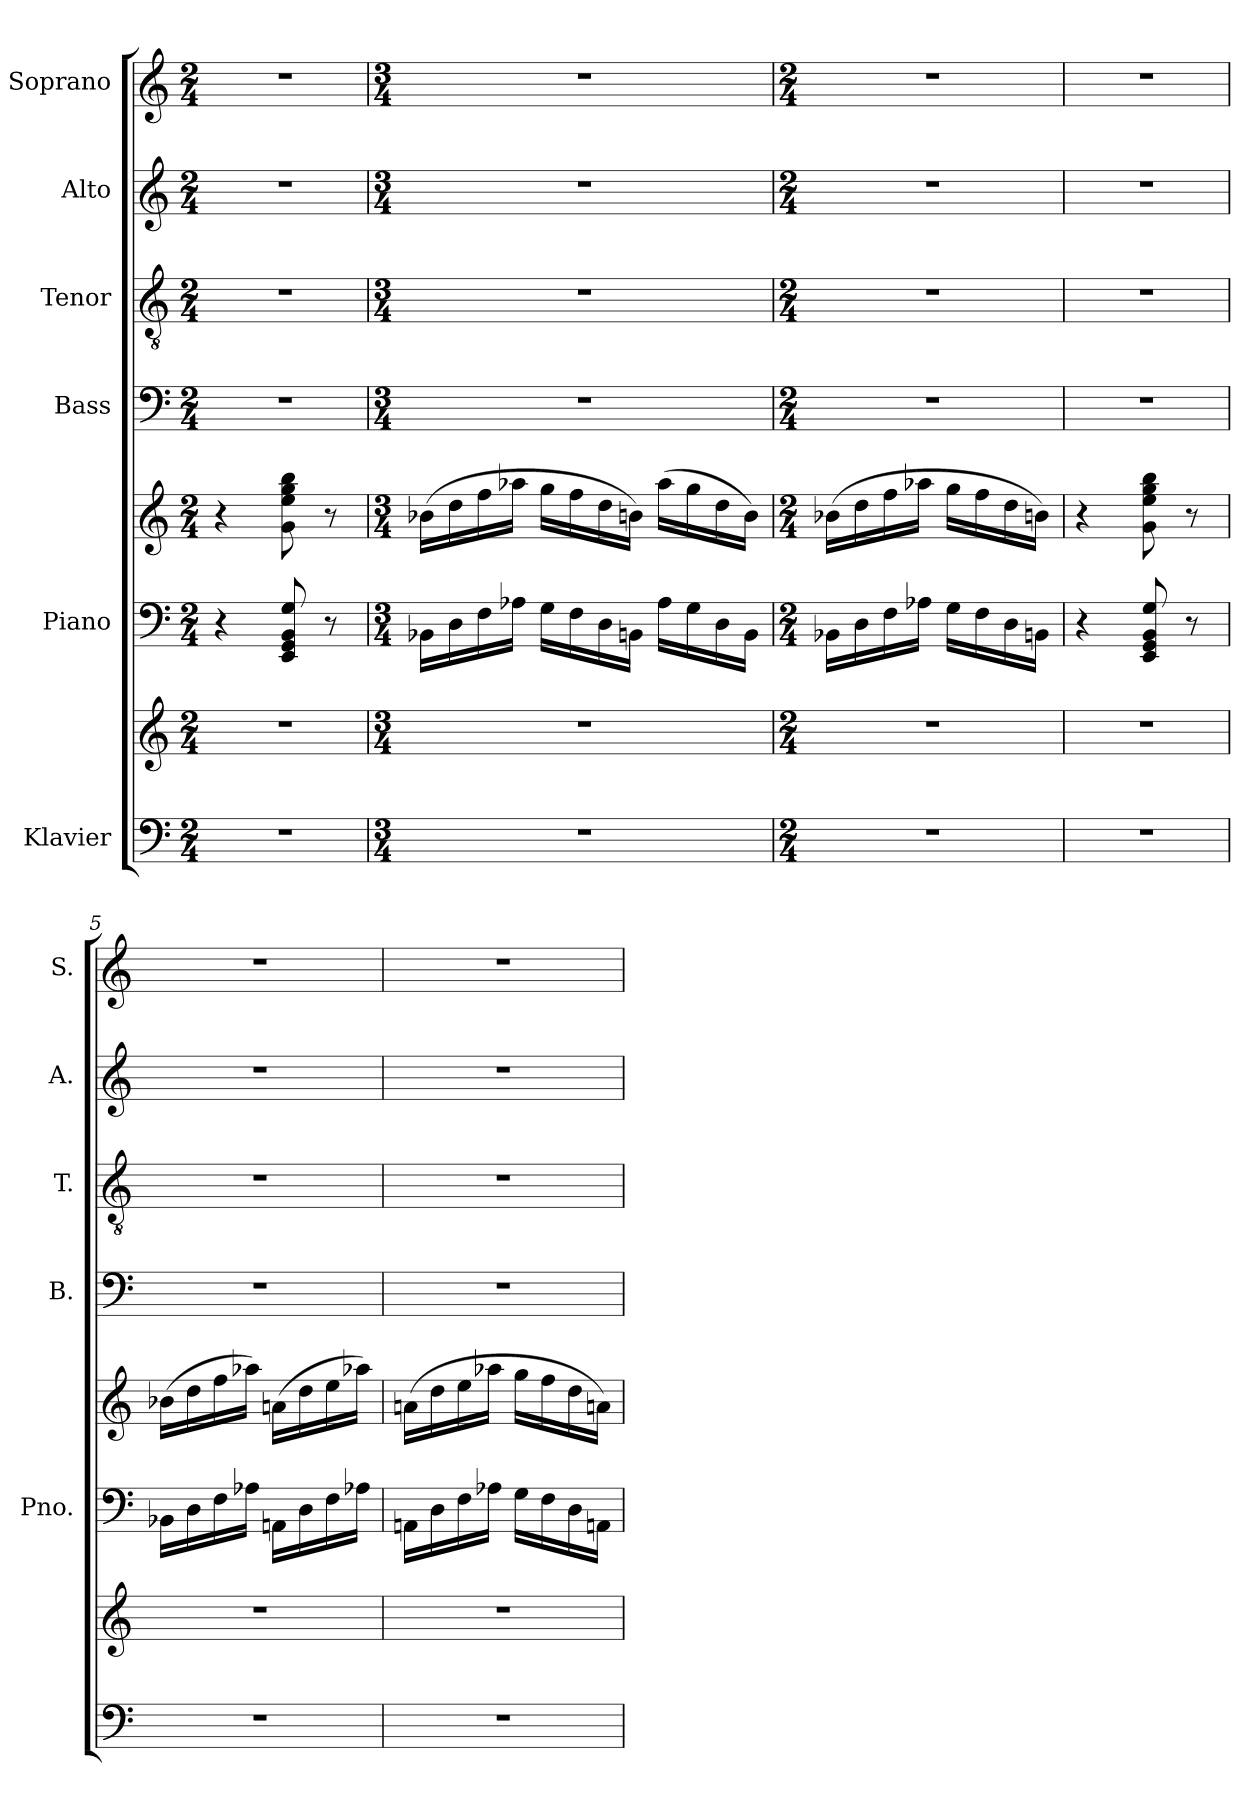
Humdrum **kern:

**kern	**kern	**kern	**kern	**dynam	**kern	**kern	**kern	**kern
*part6	*part6	*part5	*part5	*part5	*part4	*part3	*part2	*part1
*staff8	*staff7	*staff6	*staff5	*staff5/6	*staff4	*staff3	*staff2	*staff1
*I"Klavier	*	*I"Piano	*	*	*I"Bass	*I"Tenor	*I"Alto	*I"Soprano
*	*	*I'Pno.	*	*	*I'B.	*I'T.	*I'A.	*I'S.
*clefF4	*clefG2	*clefF4	*clefG2	*	*clefF4	*clefGv2	*clefG2	*clefG2
*k[]	*k[]	*k[]	*k[]	*	*k[]	*k[]	*k[]	*k[]
*M2/4	*M2/4	*M2/4	*M2/4	*	*M2/4	*M2/4	*M2/4	*M2/4
*MM92	*MM92	*MM92	*MM92	*	*MM92	*MM92	*MM92	*MM92
=1	=1	=1	=1	=1	=1	=1	=1	=1
2r	2r	4r	4r	.	2r	2r	2r	2r
!	!	!	!	!LO:DY:b=2	!	!	!	!
!	!	!	!	!LO:DY:n=1:b	!	!	!	!
.	.	8EE/ 8GG/ 8BB/ 8G/	8g\ 8ee\ 8gg\ 8bb\	mf mf	.	.	.	.
.	.	8r	8r	.	.	.	.	.
=2	=2	=2	=2	=2	=2	=2	=2	=2
*M3/4	*M3/4	*M3/4	*M3/4	*	*M3/4	*M3/4	*M3/4	*M3/4
!	!	!	!	!LO:DY:b=2	!	!	!	!
!	!	!	!	!LO:DY:n=1:b=2	!	!	!	!
!	!	!	!	!LO:DY:n=2:b	!	!	!	!
2.r	2.r	16BB-X\LL	(>16b-X\LL	p other-dynamics p	2.r	2.r	2.r	2.r
.	.	16D\	16dd\	.	.	.	.	.
.	.	16F\	16ff\	.	.	.	.	.
.	.	16A-X\JJ	16aa-X\JJ	.	.	.	.	.
.	.	16G\LL	16gg\LL	.	.	.	.	.
.	.	16F\	16ff\	.	.	.	.	.
.	.	16D\	16dd\	.	.	.	.	.
.	.	16BBn\JJ	16bn\JJ)	.	.	.	.	.
.	.	16A-\LL	(>16aa-\LL	.	.	.	.	.
.	.	16G\	16gg\	.	.	.	.	.
.	.	16D\	16dd\	.	.	.	.	.
.	.	16BB\JJ	16b\JJ)	.	.	.	.	.
=3	=3	=3	=3	=3	=3	=3	=3	=3
*M2/4	*M2/4	*M2/4	*M2/4	*	*M2/4	*M2/4	*M2/4	*M2/4
2r	2r	16BB-X\LL	(>16b-X\LL	.	2r	2r	2r	2r
.	.	16D\	16dd\	.	.	.	.	.
.	.	16F\	16ff\	.	.	.	.	.
.	.	16A-X\JJ	16aa-X\JJ	.	.	.	.	.
.	.	16G\LL	16gg\LL	.	.	.	.	.
.	.	16F\	16ff\	.	.	.	.	.
.	.	16D\	16dd\	.	.	.	.	.
.	.	16BBn\JJ	16bn\JJ)	.	.	.	.	.
=4	=4	=4	=4	=4	=4	=4	=4	=4
2r	2r	4r	4r	.	2r	2r	2r	2r
!	!	!	!	!LO:DY:b=2	!	!	!	!
!	!	!	!	!LO:DY:n=1:b	!	!	!	!
.	.	8EE/ 8GG/ 8BB/ 8G/	8g\ 8ee\ 8gg\ 8bb\	mf mf	.	.	.	.
.	.	8r	8r	.	.	.	.	.
=5	=5	=5	=5	=5	=5	=5	=5	=5
!	!	!	!	!LO:DY:b=2	!	!	!	!
!	!	!	!	!LO:DY:n=1:b=2	!	!	!	!
!	!	!	!	!LO:DY:n=2:b	!	!	!	!
2r	2r	16BB-X\LL	(>16b-X\LL	p other-dynamics p	2r	2r	2r	2r
.	.	16D\	16dd\	.	.	.	.	.
.	.	16F\	16ff\	.	.	.	.	.
.	.	16A-X\JJ	16aa-X\JJ)	.	.	.	.	.
!	!	!	!	!LO:DY:n=3:b=2	!	!	!	!
!	!	!	!	!LO:DY:n=4:b=2	!	!	!	!
.	.	16AAn\LL	(>16an\LL	p other-dynamics	.	.	.	.
.	.	16D\	16dd\	.	.	.	.	.
.	.	16F\	16ee\	.	.	.	.	.
.	.	16A-X\JJ	16aa-X\JJ)	.	.	.	.	.
=6	=6	=6	=6	=6	=6	=6	=6	=6
!	!	!	!	!LO:DY:b=2	!	!	!	!
!	!	!	!	!LO:DY:n=1:b=2	!	!	!	!
2r	2r	16AAn\LL	(>16an\LL	p other-dynamics	2r	2r	2r	2r
.	.	16D\	16dd\	.	.	.	.	.
.	.	16F\	16ee\	.	.	.	.	.
.	.	16A-X\JJ	16aa-X\JJ	.	.	.	.	.
.	.	16G\LL	16gg\LL	.	.	.	.	.
.	.	16F\	16ff\	.	.	.	.	.
.	.	16D\	16dd\	.	.	.	.	.
.	.	16AAn\JJ	16an\JJ)	.	.	.	.	.
=	=	=	=	=	=	=	=	=
*-	*-	*-	*-	*-	*-	*-	*-	*-
